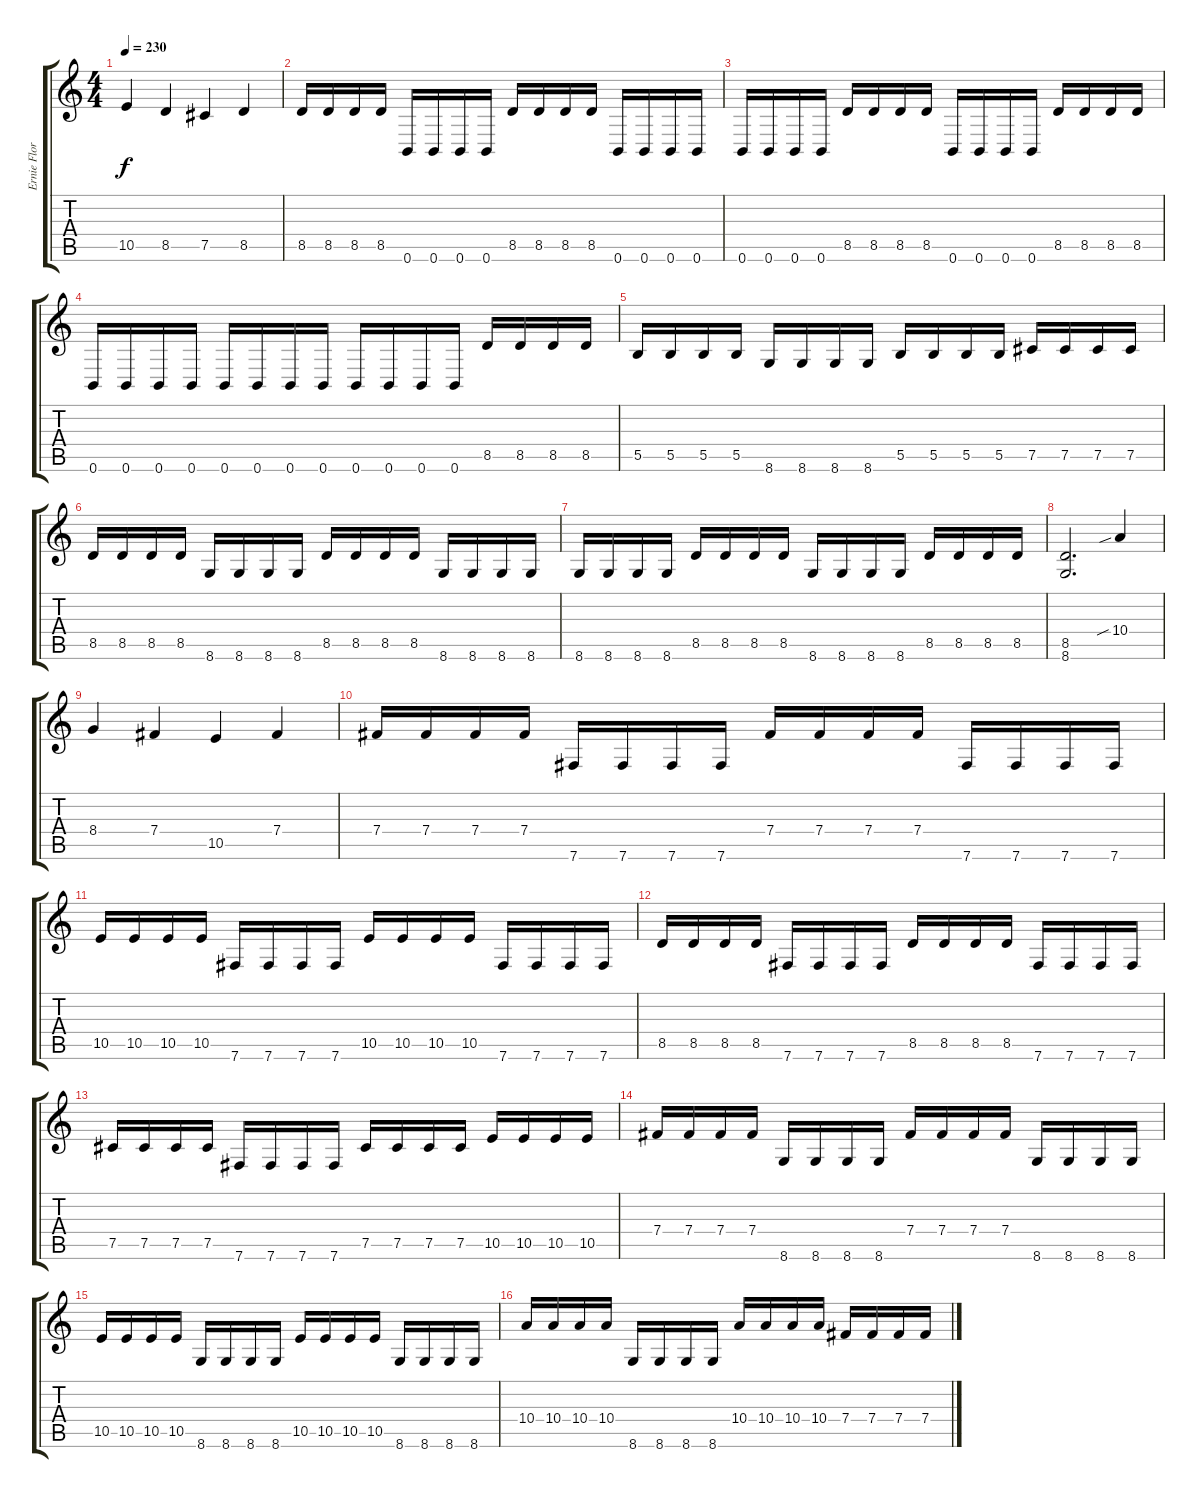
\track ("Ernie Flores" "Ernie Flor") {instrument distortionguitar}
\staff {score tabs}
\tuning (Db4 Ab3 E3 B2 Gb2 B1) {hide}
\ts (4 4)
\tempo 230
\clef g2
\ks c
10.5.4{dy f} 8.5.4 7.5.4 8.5.4 |
8.5.16 8.5.16 8.5.16 8.5.16 0.6.16 0.6.16 0.6.16 0.6.16 8.5.16 8.5.16 8.5.16 8.5.16 0.6.16 0.6.16 0.6.16 0.6.16 |
0.6.16 0.6.16 0.6.16 0.6.16 8.5.16 8.5.16 8.5.16 8.5.16 0.6.16 0.6.16 0.6.16 0.6.16 8.5.16 8.5.16 8.5.16 8.5.16 |
0.6.16 0.6.16 0.6.16 0.6.16 0.6.16 0.6.16 0.6.16 0.6.16 0.6.16 0.6.16 0.6.16 0.6.16 8.5.16 8.5.16 8.5.16 8.5.16 |
5.5.16 5.5.16 5.5.16 5.5.16 8.6.16 8.6.16 8.6.16 8.6.16 5.5.16 5.5.16 5.5.16 5.5.16 7.5.16 7.5.16 7.5.16 7.5.16 |
8.5.16 8.5.16 8.5.16 8.5.16 8.6.16 8.6.16 8.6.16 8.6.16 8.5.16 8.5.16 8.5.16 8.5.16 8.6.16 8.6.16 8.6.16 8.6.16 |
8.6.16 8.6.16 8.6.16 8.6.16 8.5.16 8.5.16 8.5.16 8.5.16 8.6.16 8.6.16 8.6.16 8.6.16 8.5.16 8.5.16 8.5.16 8.5.16 |
(8.5 8.6).2{d} 10.4{sib}.4 |
8.4.4 7.4.4 10.5.4 7.4.4 |
7.4.16 7.4.16 7.4.16 7.4.16 7.6.16 7.6.16 7.6.16 7.6.16 7.4.16 7.4.16 7.4.16 7.4.16 7.6.16 7.6.16 7.6.16 7.6.16 |
10.5.16 10.5.16 10.5.16 10.5.16 7.6.16 7.6.16 7.6.16 7.6.16 10.5.16 10.5.16 10.5.16 10.5.16 7.6.16 7.6.16 7.6.16 7.6.16 |
8.5.16 8.5.16 8.5.16 8.5.16 7.6.16 7.6.16 7.6.16 7.6.16 8.5.16 8.5.16 8.5.16 8.5.16 7.6.16 7.6.16 7.6.16 7.6.16 |
7.5.16 7.5.16 7.5.16 7.5.16 7.6.16 7.6.16 7.6.16 7.6.16 7.5.16 7.5.16 7.5.16 7.5.16 10.5.16 10.5.16 10.5.16 10.5.16 |
7.4.16 7.4.16 7.4.16 7.4.16 8.6.16 8.6.16 8.6.16 8.6.16 7.4.16 7.4.16 7.4.16 7.4.16 8.6.16 8.6.16 8.6.16 8.6.16 |
10.5.16 10.5.16 10.5.16 10.5.16 8.6.16 8.6.16 8.6.16 8.6.16 10.5.16 10.5.16 10.5.16 10.5.16 8.6.16 8.6.16 8.6.16 8.6.16 |
10.4.16 10.4.16 10.4.16 10.4.16 8.6.16 8.6.16 8.6.16 8.6.16 10.4.16 10.4.16 10.4.16 10.4.16 7.4.16 7.4.16 7.4.16 7.4.16
